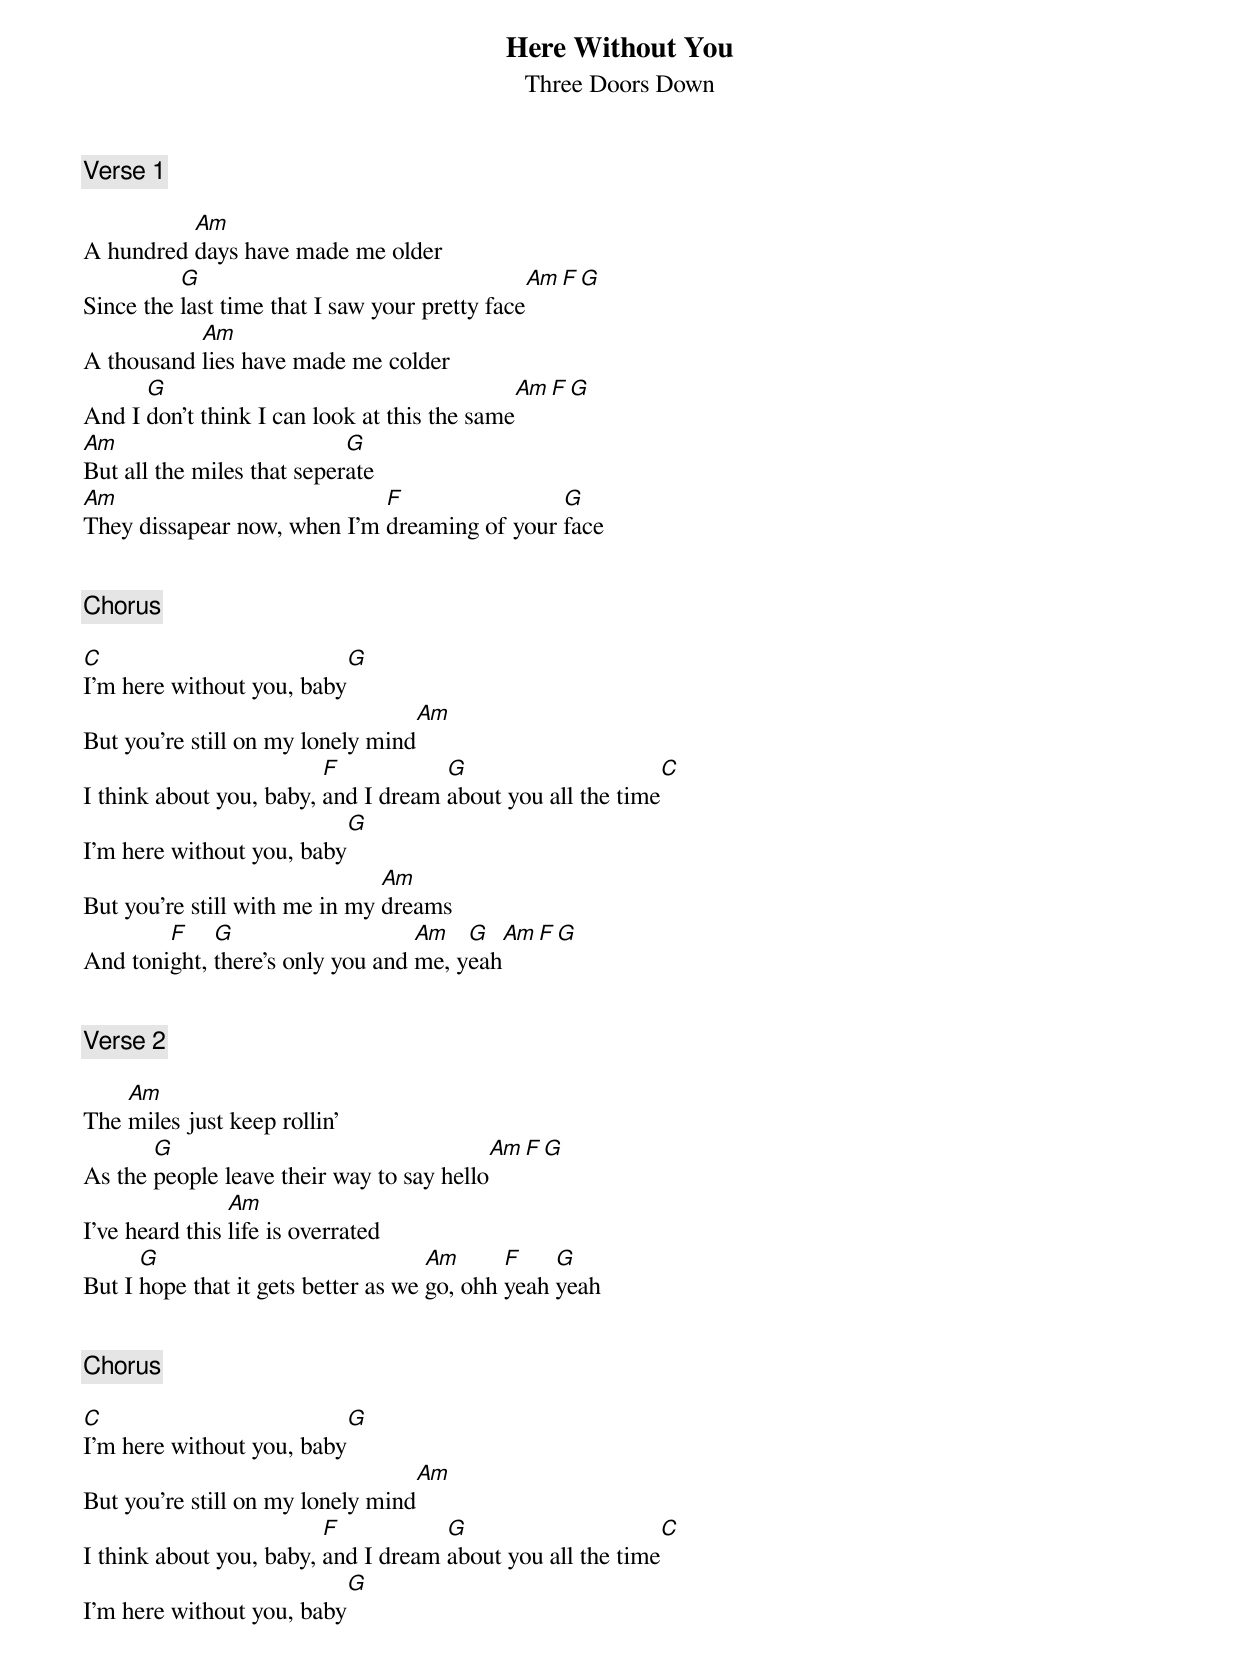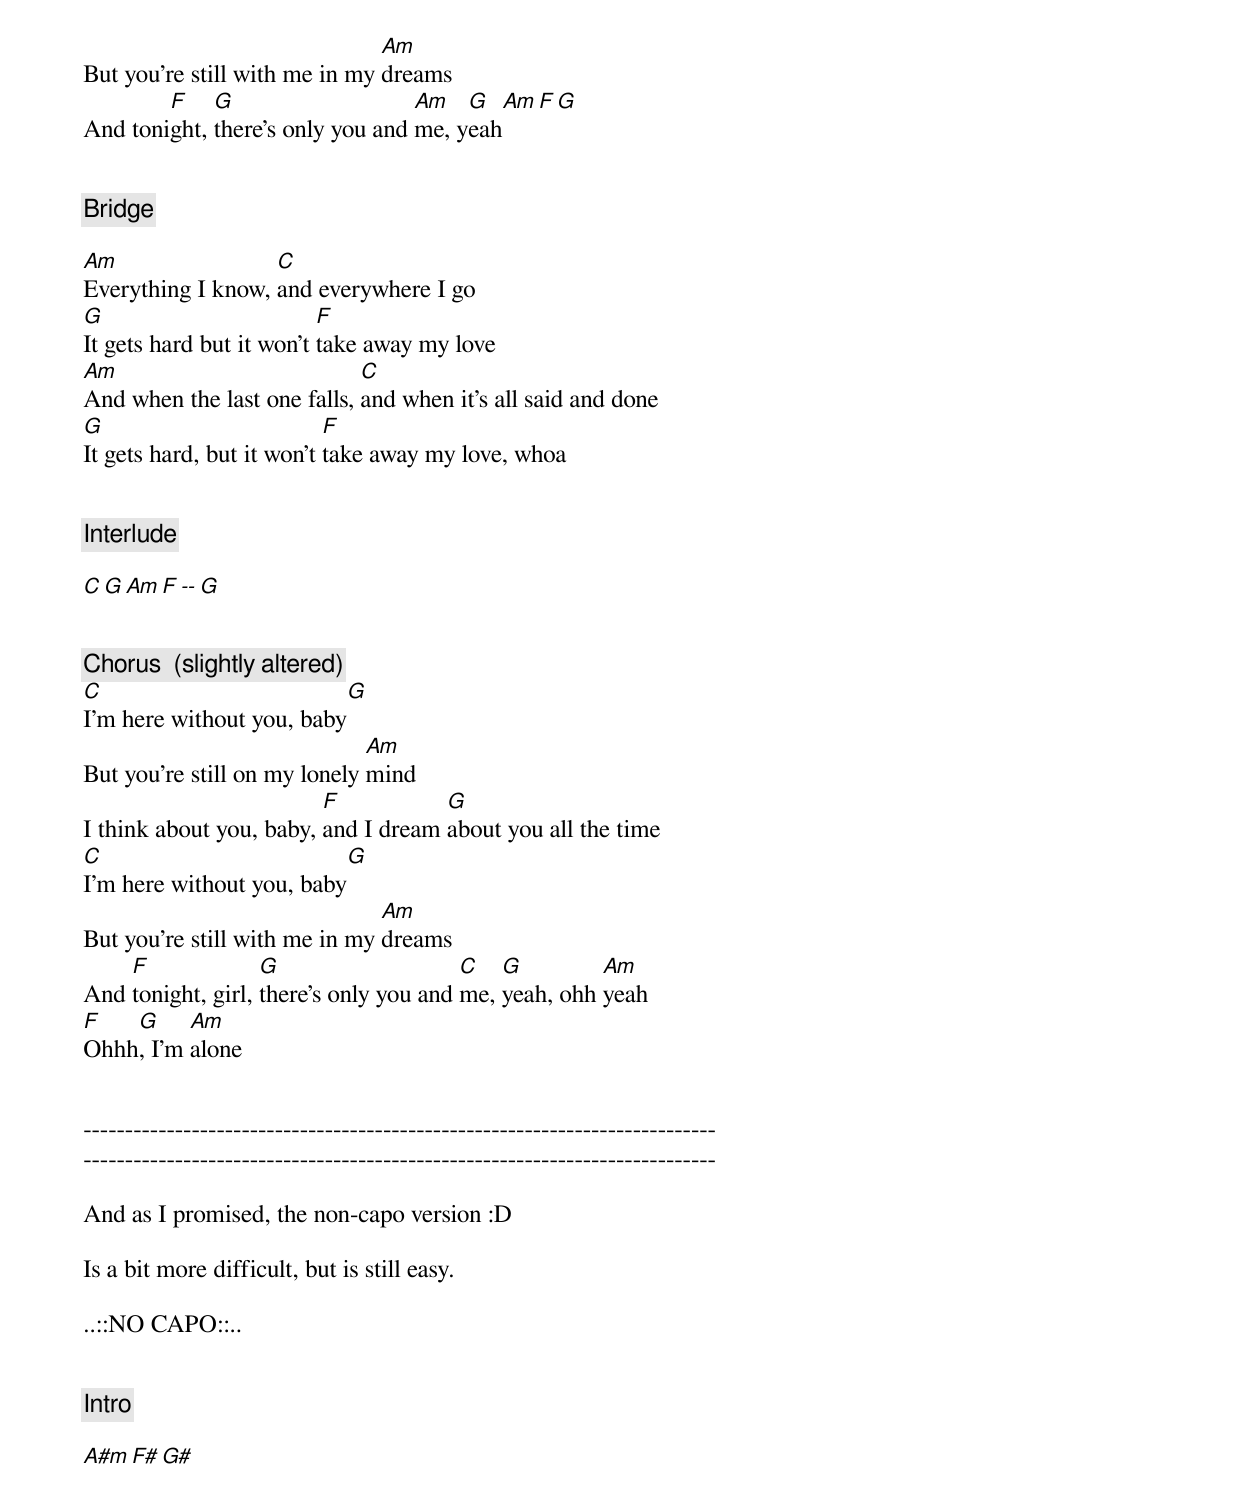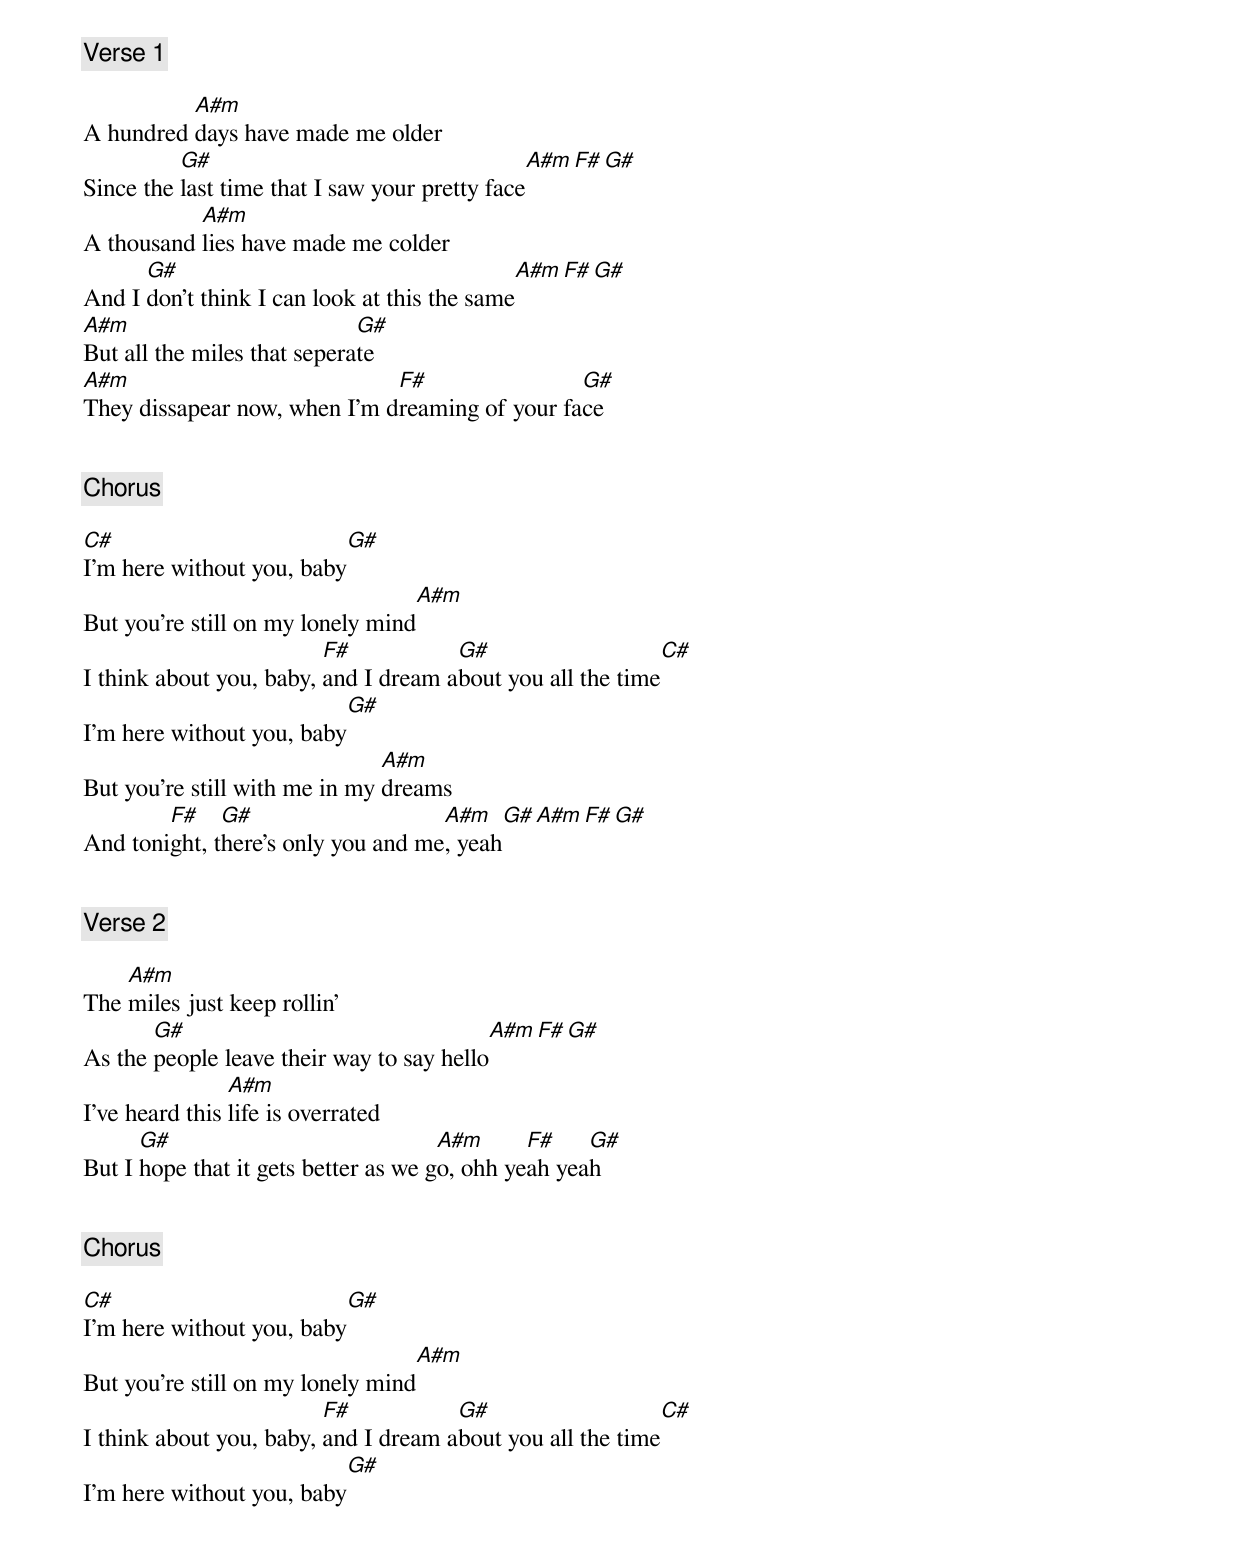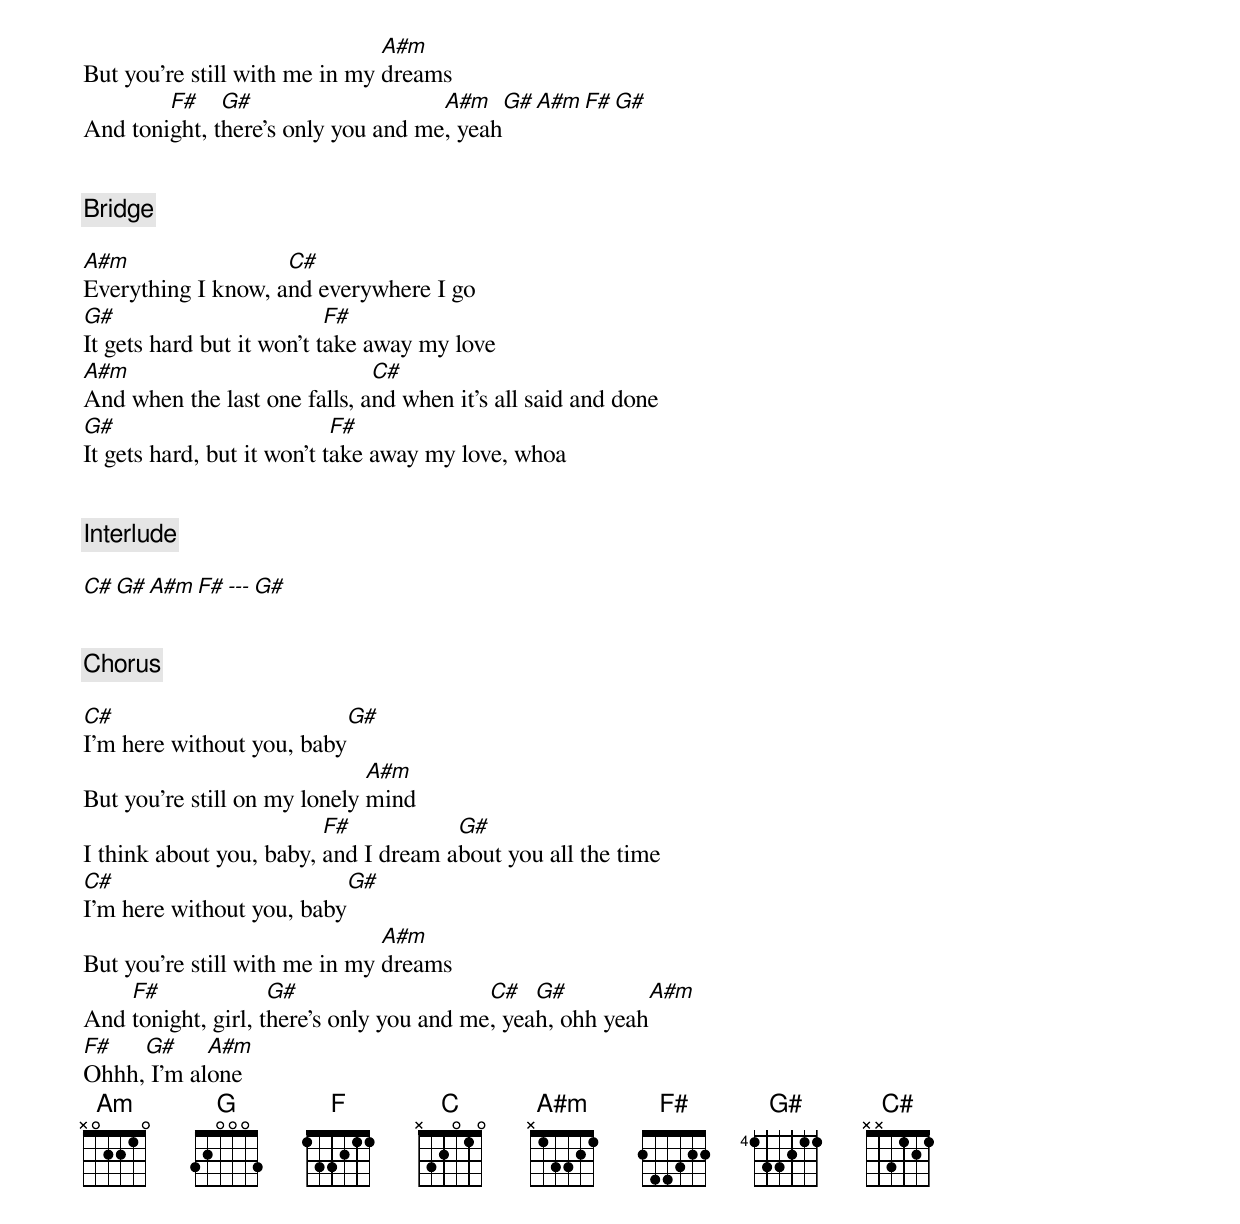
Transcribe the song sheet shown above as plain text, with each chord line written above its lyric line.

Here Without You
Three Doors Down

[Verse 1]

          Am
A hundred days have made me older
          G                                      Am  F  G
Since the last time that I saw your pretty face
           Am
A thousand lies have made me colder
      G                                        Am  F  G
And I don't think I can look at this the same
Am                          G
But all the miles that seperate
Am                           F                G
They dissapear now, when I'm dreaming of your face


[Chorus]

C                              G
I'm here without you, baby
                                    Am
But you're still on my lonely mind
                         F           G                       C
I think about you, baby, and I dream about you all the time
                            G
I'm here without you, baby
                               Am
But you're still with me in my dreams
        F    G                    Am   G    Am  F  G
And tonight, there's only you and me, yeah


[Verse 2]

    Am
The miles just keep rollin'
       G                                    Am  F  G
As the people leave their way to say hello
                Am
I've heard this life is overrated
      G                              Am      F    G
But I hope that it gets better as we go, ohh yeah yeah


[Chorus]

C                              G
I'm here without you, baby
                                    Am
But you're still on my lonely mind
                         F           G                       C
I think about you, baby, and I dream about you all the time
                            G
I'm here without you, baby
                               Am
But you're still with me in my dreams
        F    G                    Am   G    Am  F  G
And tonight, there's only you and me, yeah


[Bridge]

Am                 C
Everything I know, and everywhere I go
G                         F
It gets hard but it won't take away my love
Am                           C
And when the last one falls, and when it's all said and done
G                          F
It gets hard, but it won't take away my love, whoa


[Interlude]

C        G        Am      F -- G


[Chorus]  (slightly altered)
C                           G
I'm here without you, baby
                              Am
But you're still on my lonely mind
                         F           G
I think about you, baby, and I dream about you all the time
C                           G
I'm here without you, baby
                               Am
But you're still with me in my dreams
    F              G                    C   G         Am
And tonight, girl, there's only you and me, yeah, ohh yeah
F   G     Am
Ohhh, I'm alone


----------------------------------------------------------------------------
----------------------------------------------------------------------------

And as I promised, the non-capo version :D

Is a bit more difficult, but is still easy.

..::NO CAPO::..


[Intro]

A#m  F#  G#


[Verse 1]

          A#m
A hundred days have made me older
          G#                                      A#m  F#  G#
Since the last time that I saw your pretty face
           A#m
A thousand lies have made me colder
      G#                                        A#m  F#  G#
And I don't think I can look at this the same
A#m                          G#
But all the miles that seperate
A#m                           F#                G#
They dissapear now, when I'm dreaming of your face


[Chorus]

C#                              G#
I'm here without you, baby
                                    A#m
But you're still on my lonely mind
                         F#           G#                       C#
I think about you, baby, and I dream about you all the time
                            G#
I'm here without you, baby
                               A#m
But you're still with me in my dreams
        F#    G#                    A#m   G#    A#m  F#  G#
And tonight, there's only you and me, yeah


[Verse 2]

    A#m
The miles just keep rollin'
       G#                                    A#m  F#  G#
As the people leave their way to say hello
                A#m
I've heard this life is overrated
      G#                              A#m      F#    G#
But I hope that it gets better as we go, ohh yeah yeah


[Chorus]

C#                              G#
I'm here without you, baby
                                    A#m
But you're still on my lonely mind
                         F#           G#                       C#
I think about you, baby, and I dream about you all the time
                            G#
I'm here without you, baby
                               A#m
But you're still with me in my dreams
        F#    G#                    A#m   G#    A#m  F#  G#
And tonight, there's only you and me, yeah


[Bridge]

A#m                 C#
Everything I know, and everywhere I go
G#                         F#
It gets hard but it won't take away my love
A#m                           C#
And when the last one falls, and when it's all said and done
G#                          F#
It gets hard, but it won't take away my love, whoa


[Interlude]

C#        G#           A#m           F# --- G#


[Chorus]

C#                           G#
I'm here without you, baby
                              A#m
But you're still on my lonely mind
                         F#           G#
I think about you, baby, and I dream about you all the time
C#                           G#
I'm here without you, baby
                               A#m
But you're still with me in my dreams
    F#              G#                    C#   G#         A#m
And tonight, girl, there's only you and me, yeah, ohh yeah
F#   G#     A#m
Ohhh, I'm alone
